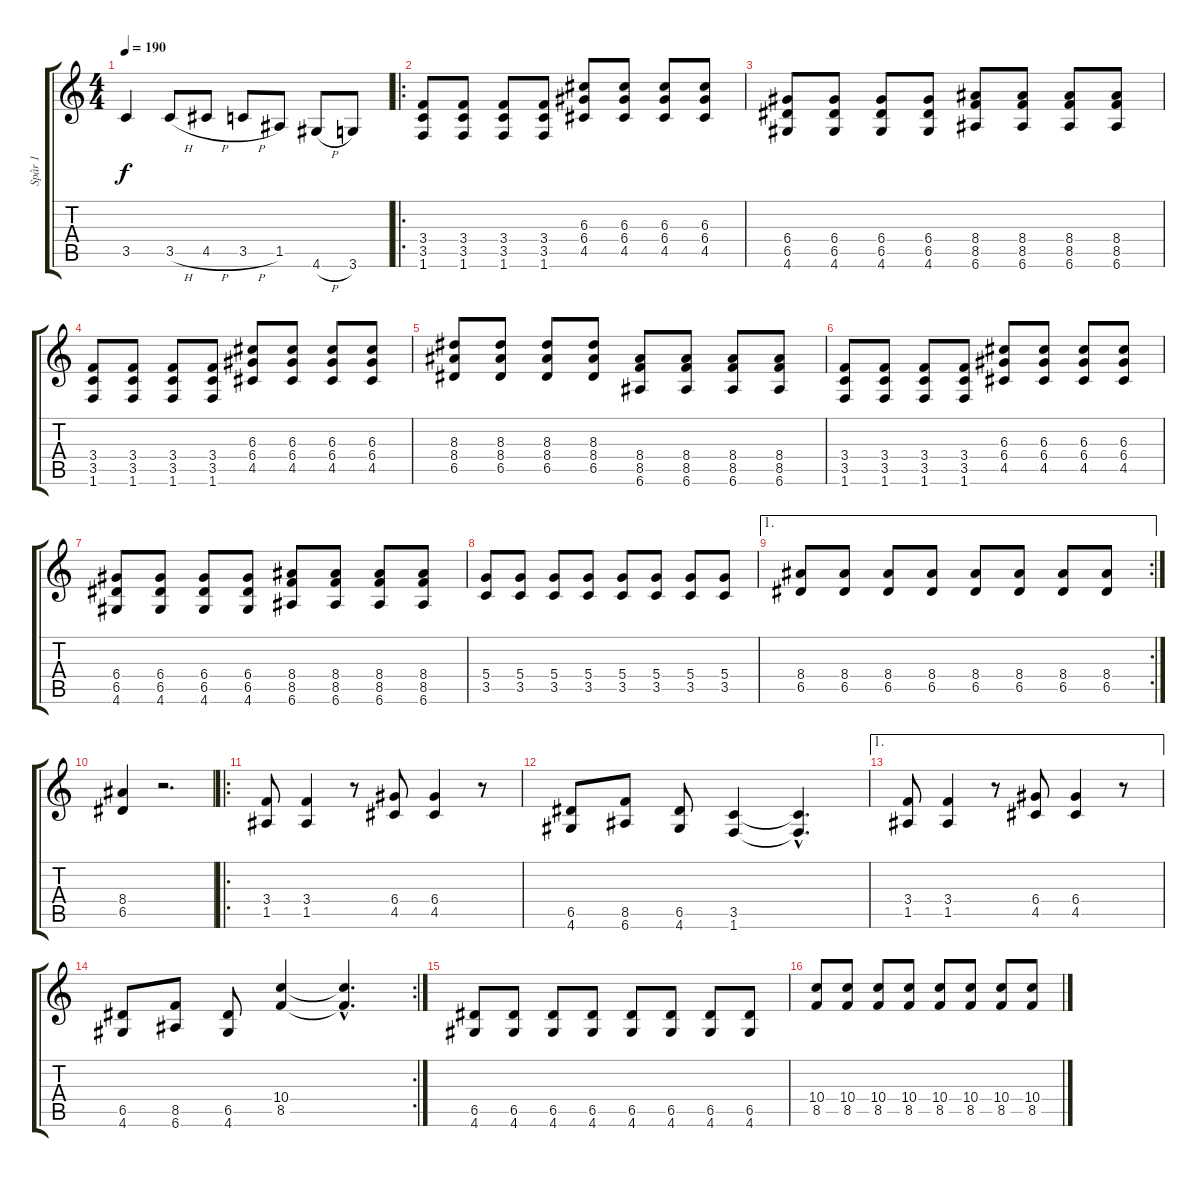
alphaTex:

\track ("Spår 1" "Spår 1") {instrument distortionguitar}
\staff {score tabs}
\tuning (E4 B3 G3 D3 A2 E2) {hide}
\ts (4 4)
\tempo 190
\clef g2
\ks c
3.5.4{dy f} 3.5{h}.8 4.5{h}.8 3.5{h}.8 1.5.8 4.6{h}.8 3.6.8 |
\ro
(3.4 3.5 1.6).8 (3.4 3.5 1.6).8 (3.4 3.5 1.6).8 (3.4 3.5 1.6).8 (6.3 6.4 4.5).8 (6.3 6.4 4.5).8 (6.3 6.4 4.5).8 (6.3 6.4 4.5).8 |
(6.4 6.5 4.6).8 (6.4 6.5 4.6).8 (6.4 6.5 4.6).8 (6.4 6.5 4.6).8 (8.4 8.5 6.6).8 (8.4 8.5 6.6).8 (8.4 8.5 6.6).8 (8.4 8.5 6.6).8 |
(3.4 3.5 1.6).8 (3.4 3.5 1.6).8 (3.4 3.5 1.6).8 (3.4 3.5 1.6).8 (6.3 6.4 4.5).8 (6.3 6.4 4.5).8 (6.3 6.4 4.5).8 (6.3 6.4 4.5).8 |
(8.3 8.4 6.5).8 (8.3 8.4 6.5).8 (8.3 8.4 6.5).8 (8.3 8.4 6.5).8 (8.4 8.5 6.6).8 (8.4 8.5 6.6).8 (8.4 8.5 6.6).8 (8.4 8.5 6.6).8 |
(3.4 3.5 1.6).8 (3.4 3.5 1.6).8 (3.4 3.5 1.6).8 (3.4 3.5 1.6).8 (6.3 6.4 4.5).8 (6.3 6.4 4.5).8 (6.3 6.4 4.5).8 (6.3 6.4 4.5).8 |
(6.4 6.5 4.6).8 (6.4 6.5 4.6).8 (6.4 6.5 4.6).8 (6.4 6.5 4.6).8 (8.4 8.5 6.6).8 (8.4 8.5 6.6).8 (8.4 8.5 6.6).8 (8.4 8.5 6.6).8 |
(5.4 3.5).8 (5.4 3.5).8 (5.4 3.5).8 (5.4 3.5).8 (5.4 3.5).8 (5.4 3.5).8 (5.4 3.5).8 (5.4 3.5).8 |
\ae 1
\rc 2
(8.4 6.5).8 (8.4 6.5).8 (8.4 6.5).8 (8.4 6.5).8 (8.4 6.5).8 (8.4 6.5).8 (8.4 6.5).8 (8.4 6.5).8 |
(8.4 6.5).4 r.2{d} |
\ro
(3.4 1.5).8 (3.4 1.5).4 r.8 (6.4 4.5).8 (6.4 4.5).4 r.8 |
(6.5 4.6).8 (8.5 6.6).8 (6.5 4.6).8 (3.5 1.6).4 (3.5{hac t} 1.6{hac t}).4{d} |
\ae 1
(3.4 1.5).8 (3.4 1.5).4 r.8 (6.4 4.5).8 (6.4 4.5).4 r.8 |
\rc 2
(6.5 4.6).8 (8.5 6.6).8 (6.5 4.6).8 (10.4 8.5).4 (10.4{hac t} 8.5{hac t}).4{d} |
(6.5 4.6).8 (6.5 4.6).8 (6.5 4.6).8 (6.5 4.6).8 (6.5 4.6).8 (6.5 4.6).8 (6.5 4.6).8 (6.5 4.6).8 |
(10.4 8.5).8 (10.4 8.5).8 (10.4 8.5).8 (10.4 8.5).8 (10.4 8.5).8 (10.4 8.5).8 (10.4 8.5).8 (10.4 8.5).8
